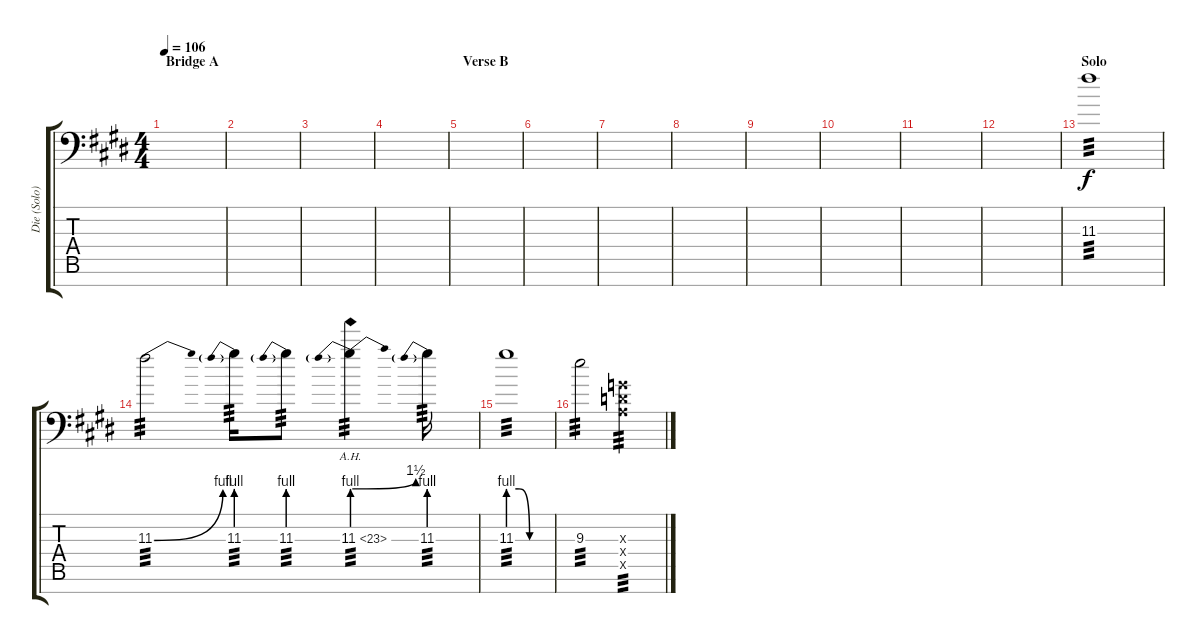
\track ("Die (Solo)" "Die (Solo)") {instrument distortionguitar}
\staff {score tabs}
\tuning (E4 B3 G3 D3 A2 D2 A1) {hide}
\ts (4 4)
\section ("" "Bridge A")
\tempo 106
\clef f4
\ks c#minor
|
|
|
|
\section ("" "Verse B")
|
|
|
|
|
|
|
|
\section ("" "Solo")
11.3.1{tp 3} |
11.3{be (bend 0 0 60 4)}.2{tp 3} 11.3{be (prebend 0 4 60 4)}.16{tp 3} 11.3{be (prebend 0 4 60 4)}.8{tp 3} 11.3{be (prebendbend 0 4 60 6) ah 12}.4{tp 3} 11.3{be (prebend 0 4 60 4)}.16{tp 3} |
11.3{be (custom 0 4 15 4 30 0 60 0)}.1{tp 3} |
9.3.2{tp 3} (0.3{x} 0.4{x} 0.5{x}).2{tp 3}
